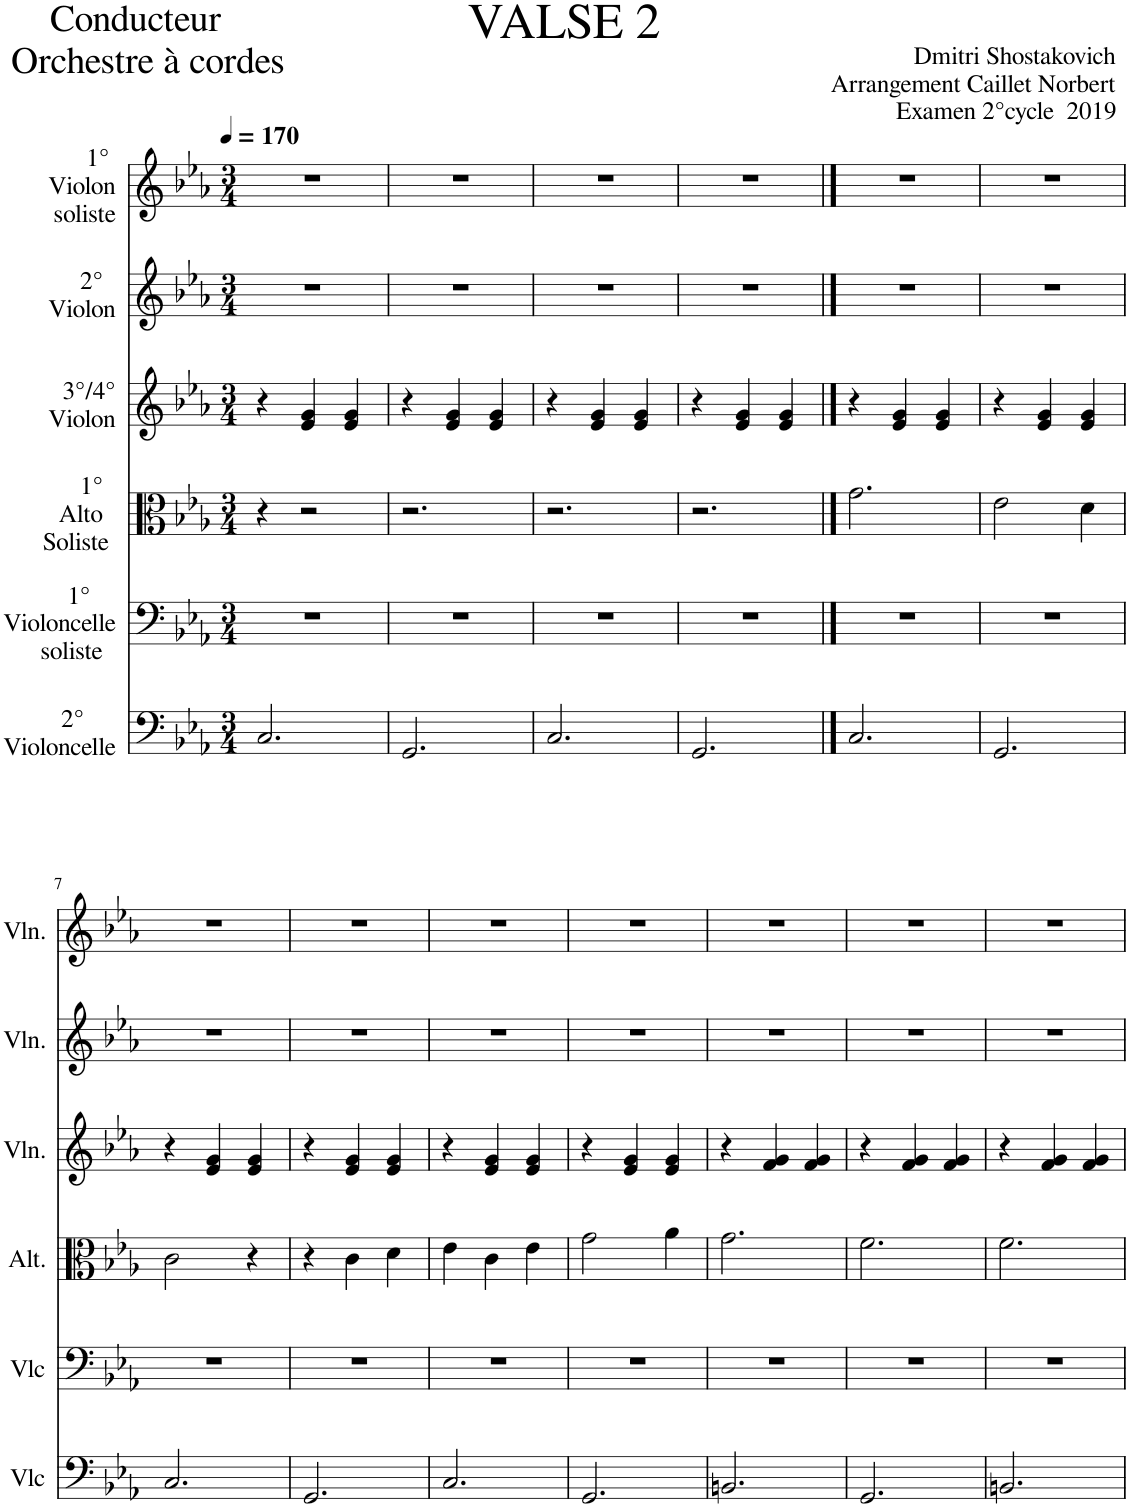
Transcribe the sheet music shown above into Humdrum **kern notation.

**kern	**kern	**kern	**kern	**kern	**kern
*part6	*part5	*part4	*part3	*part2	*part1
*staff6	*staff5	*staff4	*staff3	*staff2	*staff1
*I"2°       Violoncelle	*I"1°      Violoncelle soliste	*I"1°     Alto     Soliste	*I"3°/4°  Violon	*I"2°     Violon	*I"1°   Violon soliste
*I'Vlc	*I'Vlc	*I'Alt.	*I'Vln.	*I'Vln.	*I'Vln.
*clefF4	*clefF4	*clefC3	*clefG2	*clefG2	*clefG2
*k[b-e-a-]	*k[b-e-a-]	*k[b-e-a-]	*k[b-e-a-]	*k[b-e-a-]	*k[b-e-a-]
*M3/4	*M3/4	*M3/4	*M3/4	*M3/4	*M3/4
*MM170	*MM170	*MM170	*MM170	*MM170	*MM170
=1	=1	=1	=1	=1	=1
2.C/	2.r	4r	4r	2.r	2.r
.	.	2r	4e-/ 4g/	.	.
.	.	.	4e-/ 4g/	.	.
=2	=2	=2	=2	=2	=2
2.GG/	2.r	2.r	4r	2.r	2.r
.	.	.	4e-/ 4g/	.	.
.	.	.	4e-/ 4g/	.	.
=3	=3	=3	=3	=3	=3
2.C/	2.r	2.r	4r	2.r	2.r
.	.	.	4e-/ 4g/	.	.
.	.	.	4e-/ 4g/	.	.
=4	=4	=4	=4	=4	=4
2.GG/	2.r	2.r	4r	2.r	2.r
.	.	.	4e-/ 4g/	.	.
.	.	.	4e-/ 4g/	.	.
==5	==5	==5	==5	==5	==5
2.C/	2.r	2.g\	4r	2.r	2.r
.	.	.	4e-/ 4g/	.	.
.	.	.	4e-/ 4g/	.	.
=6	=6	=6	=6	=6	=6
2.GG/	2.r	2e-\	4r	2.r	2.r
.	.	.	4e-/ 4g/	.	.
.	.	4d\	4e-/ 4g/	.	.
!!LO:LB:g=z
=7	=7	=7	=7	=7	=7
2.C/	2.r	2c\	4r	2.r	2.r
.	.	.	4e-/ 4g/	.	.
.	.	4r	4e-/ 4g/	.	.
=8	=8	=8	=8	=8	=8
2.GG/	2.r	4r	4r	2.r	2.r
.	.	4c\	4e-/ 4g/	.	.
.	.	4d\	4e-/ 4g/	.	.
=9	=9	=9	=9	=9	=9
2.C/	2.r	4e-\	4r	2.r	2.r
.	.	4c\	4e-/ 4g/	.	.
.	.	4e-\	4e-/ 4g/	.	.
=10	=10	=10	=10	=10	=10
2.GG/	2.r	2g\	4r	2.r	2.r
.	.	.	4e-/ 4g/	.	.
.	.	4a-\	4e-/ 4g/	.	.
=11	=11	=11	=11	=11	=11
2.BBn/	2.r	2.g\	4r	2.r	2.r
.	.	.	4f/ 4g/	.	.
.	.	.	4f/ 4g/	.	.
=12	=12	=12	=12	=12	=12
2.GG/	2.r	2.f\	4r	2.r	2.r
.	.	.	4f/ 4g/	.	.
.	.	.	4f/ 4g/	.	.
=13	=13	=13	=13	=13	=13
2.BBn/	2.r	2.f\	4r	2.r	2.r
.	.	.	4f/ 4g/	.	.
.	.	.	4f/ 4g/	.	.
=	=	=	=	=	=
*-	*-	*-	*-	*-	*-
